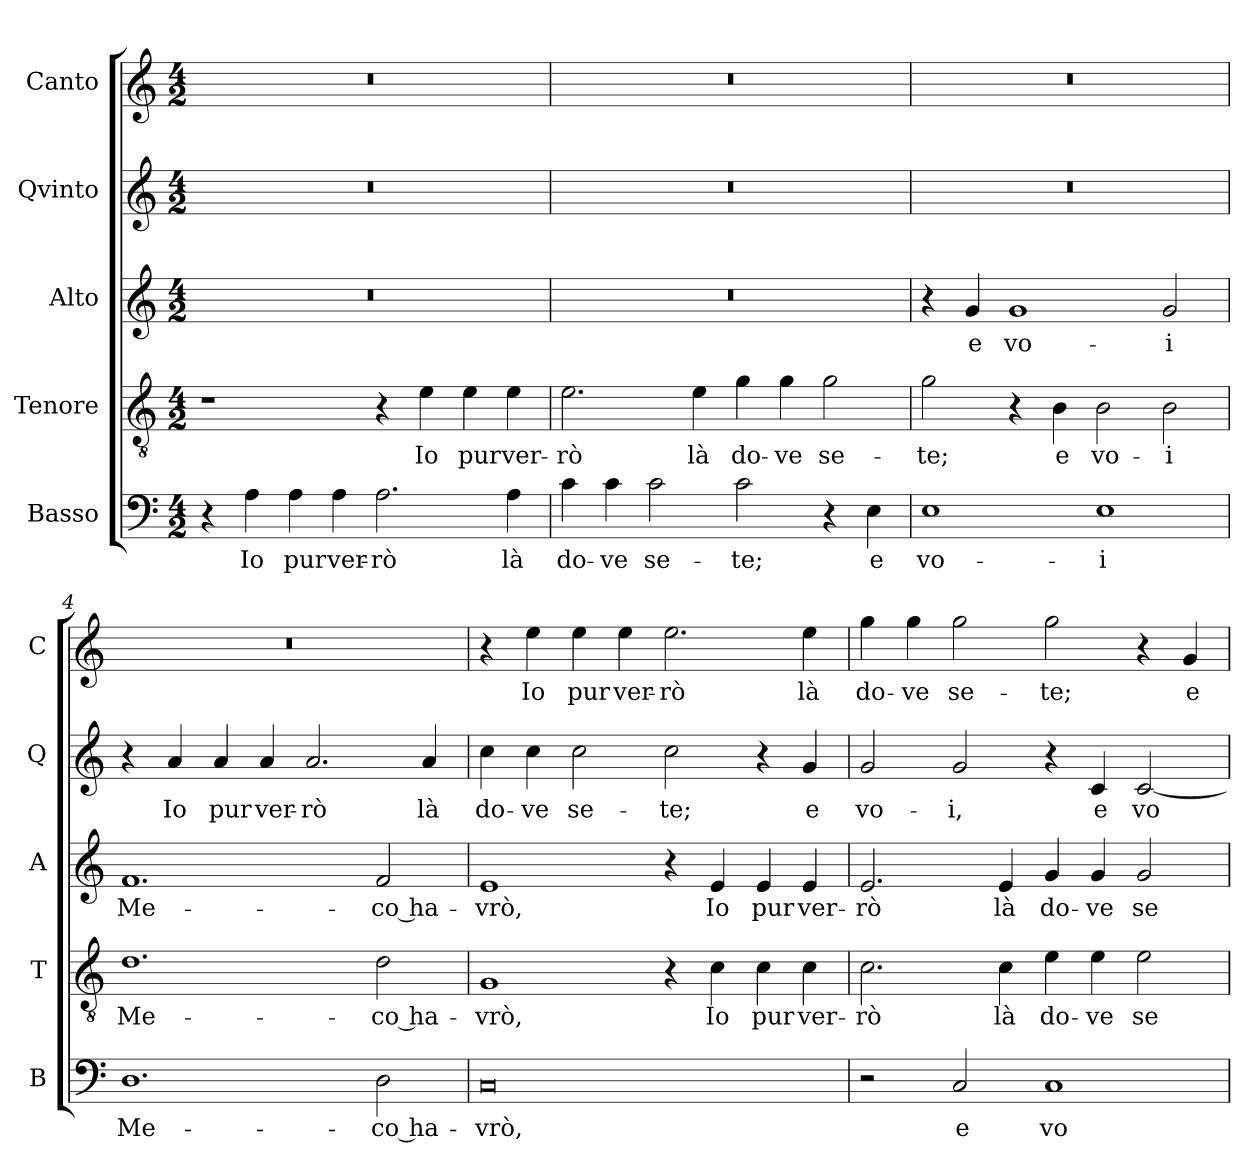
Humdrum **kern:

**kern	**text	**kern	**text	**kern	**text	**kern	**text	**kern	**text
*part5	*part5	*part4	*part4	*part3	*part3	*part2	*part2	*part1	*part1
*staff5	*staff5	*staff4	*staff4	*staff3	*staff3	*staff2	*staff2	*staff1	*staff1
*I"Basso	*	*I"Tenore	*	*I"Alto	*	*I"Qvinto	*	*I"Canto	*
*I'B	*	*I'T	*	*I'A	*	*I'Q	*	*I'C	*
*clefF4	*	*clefGv2	*	*clefG2	*	*clefG2	*	*clefG2	*
*k[]	*	*k[]	*	*k[]	*	*k[]	*	*k[]	*
*C:	*	*C:	*	*C:	*	*C:	*	*C:	*
*M4/2	*	*M4/2	*	*M4/2	*	*M4/2	*	*M4/2	*
=1	=1	=1	=1	=1	=1	=1	=1	=1	=1
4r	.	1r	.	0r	.	0r	.	0r	.
4A	Io	.	.	.	.	.	.	.	.
4A	pur	.	.	.	.	.	.	.	.
4A	ver-	.	.	.	.	.	.	.	.
2.A	-rò	4r	.	.	.	.	.	.	.
.	.	4e	Io	.	.	.	.	.	.
.	.	4e	pur	.	.	.	.	.	.
4A	là	4e	ver-	.	.	.	.	.	.
=2	=2	=2	=2	=2	=2	=2	=2	=2	=2
4c	do-	2.e	-rò	0r	.	0r	.	0r	.
4c	-ve	.	.	.	.	.	.	.	.
2c	se-	.	.	.	.	.	.	.	.
.	.	4e	là	.	.	.	.	.	.
2c	-te;	4g	do-	.	.	.	.	.	.
.	.	4g	-ve	.	.	.	.	.	.
4r	.	2g	se-	.	.	.	.	.	.
4E	e	.	.	.	.	.	.	.	.
=3	=3	=3	=3	=3	=3	=3	=3	=3	=3
1E	vo-	2g	-te;	4r	.	0r	.	0r	.
.	.	.	.	4g	e	.	.	.	.
.	.	4r	.	1g	vo-	.	.	.	.
.	.	4B	e	.	.	.	.	.	.
1E	-i	2B	vo-	.	.	.	.	.	.
.	.	2B	-i	2g	-i	.	.	.	.
=4	=4	=4	=4	=4	=4	=4	=4	=4	=4
1.D	Me-	1.d	Me-	1.f	Me-	4r	.	0r	.
.	.	.	.	.	.	4a	Io	.	.
.	.	.	.	.	.	4a	pur	.	.
.	.	.	.	.	.	4a	ver-	.	.
.	.	.	.	.	.	2.a	-rò	.	.
2D	-co ha-	2d	-co ha-	2f	-co ha-	.	.	.	.
.	.	.	.	.	.	4a	là	.	.
=5	=5	=5	=5	=5	=5	=5	=5	=5	=5
0C	-vrò,	1G	-vrò,	1e	-vrò,	4cc	do-	4r	.
.	.	.	.	.	.	4cc	-ve	4ee	Io
.	.	.	.	.	.	2cc	se-	4ee	pur
.	.	.	.	.	.	.	.	4ee	ver-
.	.	4r	.	4r	.	2cc	-te;	2.ee	-rò
.	.	4c	Io	4e	Io	.	.	.	.
.	.	4c	pur	4e	pur	4r	.	.	.
.	.	4c	ver-	4e	ver-	4g	e	4ee	là
=6	=6	=6	=6	=6	=6	=6	=6	=6	=6
2r	.	2.c	-rò	2.e	-rò	2g	vo-	4gg	do-
.	.	.	.	.	.	.	.	4gg	-ve
2C	e	.	.	.	.	2g	-i,	2gg	se-
.	.	4c	là	4e	là	.	.	.	.
1C	vo-	4e	do-	4g	do-	4r	.	2gg	-te;
.	.	4e	-ve	4g	-ve	4c	e	.	.
.	.	2e	se-	2g	se-	[2c	vo-	4r	.
.	.	.	.	.	.	.	.	4g	e
=	=	=	=	=	=	=	=	=	=
*-	*-	*-	*-	*-	*-	*-	*-	*-	*-
